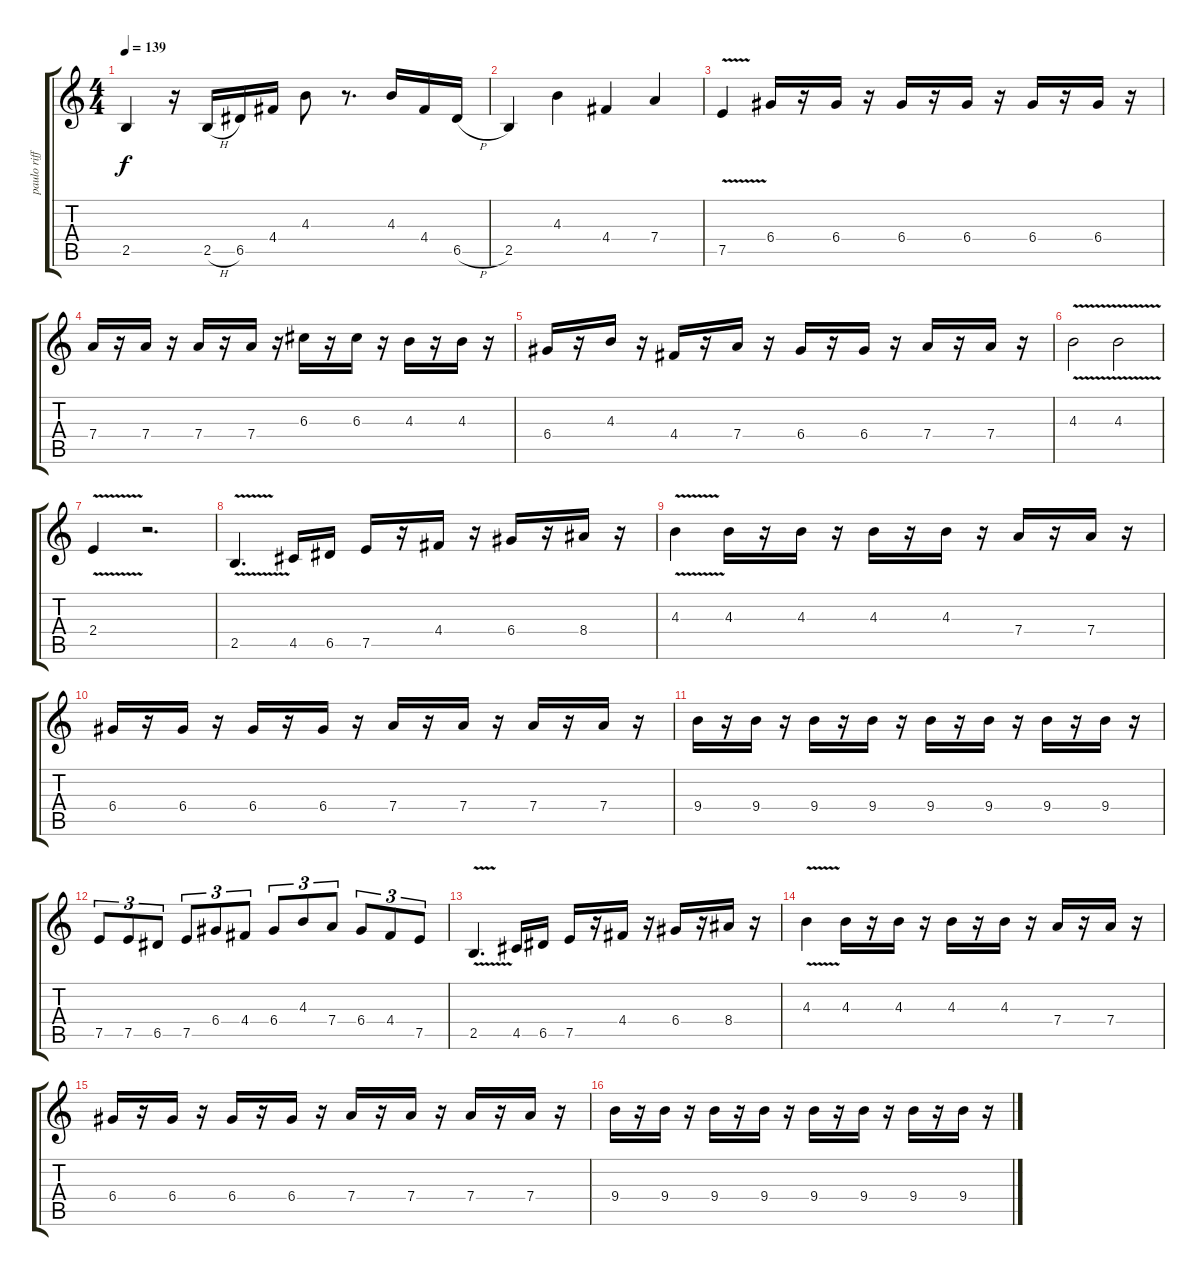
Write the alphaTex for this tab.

\track ("paulo riff" "paulo riff") {instrument distortionguitar}
\staff {score tabs}
\tuning (E4 B3 G3 D3 A2 D2) {hide}
\ts (4 4)
\tempo 139
\clef g2
\ks c
2.5.4{dy f} r.16 2.5{h}.16 6.5.16 4.4.16 4.3.8 r.8{d} 4.3.16 4.4.16 6.5{h}.16 |
2.5.4 4.3.4 4.4.4 7.4.4 |
7.5{v}.4 6.4.16 r.16 6.4.16 r.16 6.4.16 r.16 6.4.16 r.16 6.4.16 r.16 6.4.16 r.16 |
7.4.16 r.16 7.4.16 r.16 7.4.16 r.16 7.4.16 r.16 6.3.16 r.16 6.3.16 r.16 4.3.16 r.16 4.3.16 r.16 |
6.4.16 r.16 4.3.16 r.16 4.4.16 r.16 7.4.16 r.16 6.4.16 r.16 6.4.16 r.16 7.4.16 r.16 7.4.16 r.16 |
4.3{v}.2 4.3{v}.2 |
2.4{v}.4 r.2{d} |
2.5{v}.4{d} 4.5.16 6.5.16 7.5.16 r.16 4.4.16 r.16 6.4.16 r.16 8.4.16 r.16 |
4.3{v}.4 4.3.16 r.16 4.3.16 r.16 4.3.16 r.16 4.3.16 r.16 7.4.16 r.16 7.4.16 r.16 |
6.4.16 r.16 6.4.16 r.16 6.4.16 r.16 6.4.16 r.16 7.4.16 r.16 7.4.16 r.16 7.4.16 r.16 7.4.16 r.16 |
9.4.16 r.16 9.4.16 r.16 9.4.16 r.16 9.4.16 r.16 9.4.16 r.16 9.4.16 r.16 9.4.16 r.16 9.4.16 r.16 |
7.5.8{tu (3 2)} 7.5.8{tu (3 2)} 6.5.8{tu (3 2)} 7.5.8{tu (3 2)} 6.4.8{tu (3 2)} 4.4.8{tu (3 2)} 6.4.8{tu (3 2)} 4.3.8{tu (3 2)} 7.4.8{tu (3 2)} 6.4.8{tu (3 2)} 4.4.8{tu (3 2)} 7.5.8{tu (3 2)} |
2.5{v}.4{d} 4.5.16 6.5.16 7.5.16 r.16 4.4.16 r.16 6.4.16 r.16 8.4.16 r.16 |
4.3{v}.4 4.3.16 r.16 4.3.16 r.16 4.3.16 r.16 4.3.16 r.16 7.4.16 r.16 7.4.16 r.16 |
6.4.16 r.16 6.4.16 r.16 6.4.16 r.16 6.4.16 r.16 7.4.16 r.16 7.4.16 r.16 7.4.16 r.16 7.4.16 r.16 |
9.4.16 r.16 9.4.16 r.16 9.4.16 r.16 9.4.16 r.16 9.4.16 r.16 9.4.16 r.16 9.4.16 r.16 9.4.16 r.16
